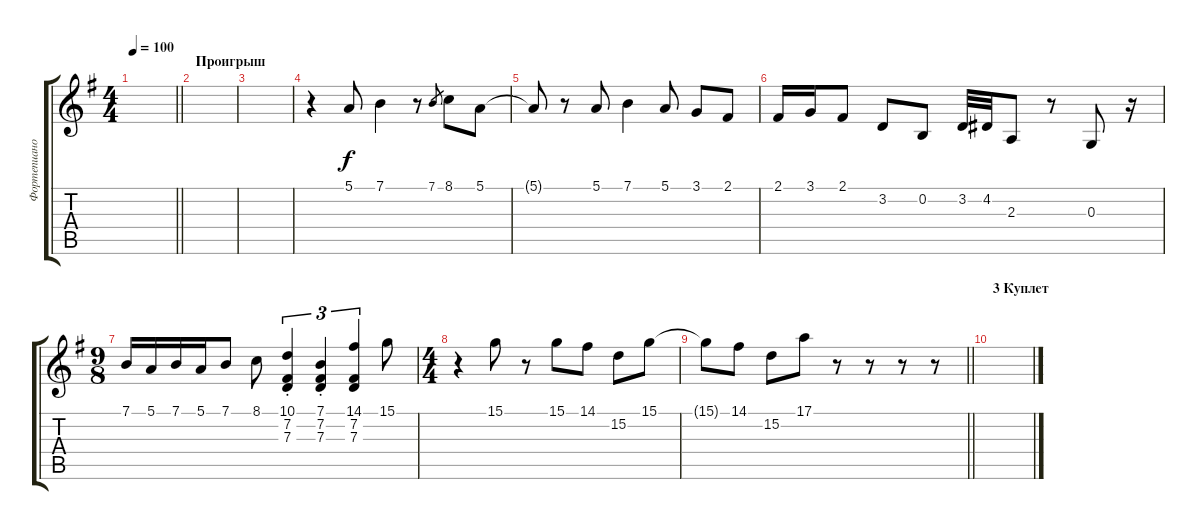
\track ("Фортепиано" "Фортепиано") {instrument electricgrandpiano}
\staff {score tabs}
\tuning (E4 B3 G3 D3 A2 E2) {hide}
\ts (4 4)
\tempo 100
\clef g2
\barLineRight lightlight
\ks eminor
|
\section ("" "Проигрыш")
|
|
r.4 5.1.8 7.1.4 r.8 7.1.8{gr} 8.1.8 5.1.8 |
5.1{t}.8 r.8 5.1.8 7.1.4 5.1.8 3.1.8 2.1.8 |
2.1.16 3.1.16 2.1.8 3.2.8 0.2.8 3.2.32 4.2.32 2.3.8 r.8 0.3.8 r.16 |
\ts (9 8)
7.1.16 5.1.16 7.1.16 5.1.16 7.1.8 8.1.8 (10.1{st} 7.2{st} 7.3{st}).4{tu (3 2)} (7.1{st} 7.2{st} 7.3{st}).4{tu (3 2)} (14.1 7.2 7.3).4{tu (3 2)} 15.1.8 |
\ts (4 4)
r.4 15.1.8 r.8 15.1.8 14.1.8 15.2.8 15.1.8 |
\barLineRight lightlight
15.1{t}.8 14.1.8 15.2.8 17.1.8 r.8 r.8 r.8 r.8 |
\section ("" "3 Куплет")
